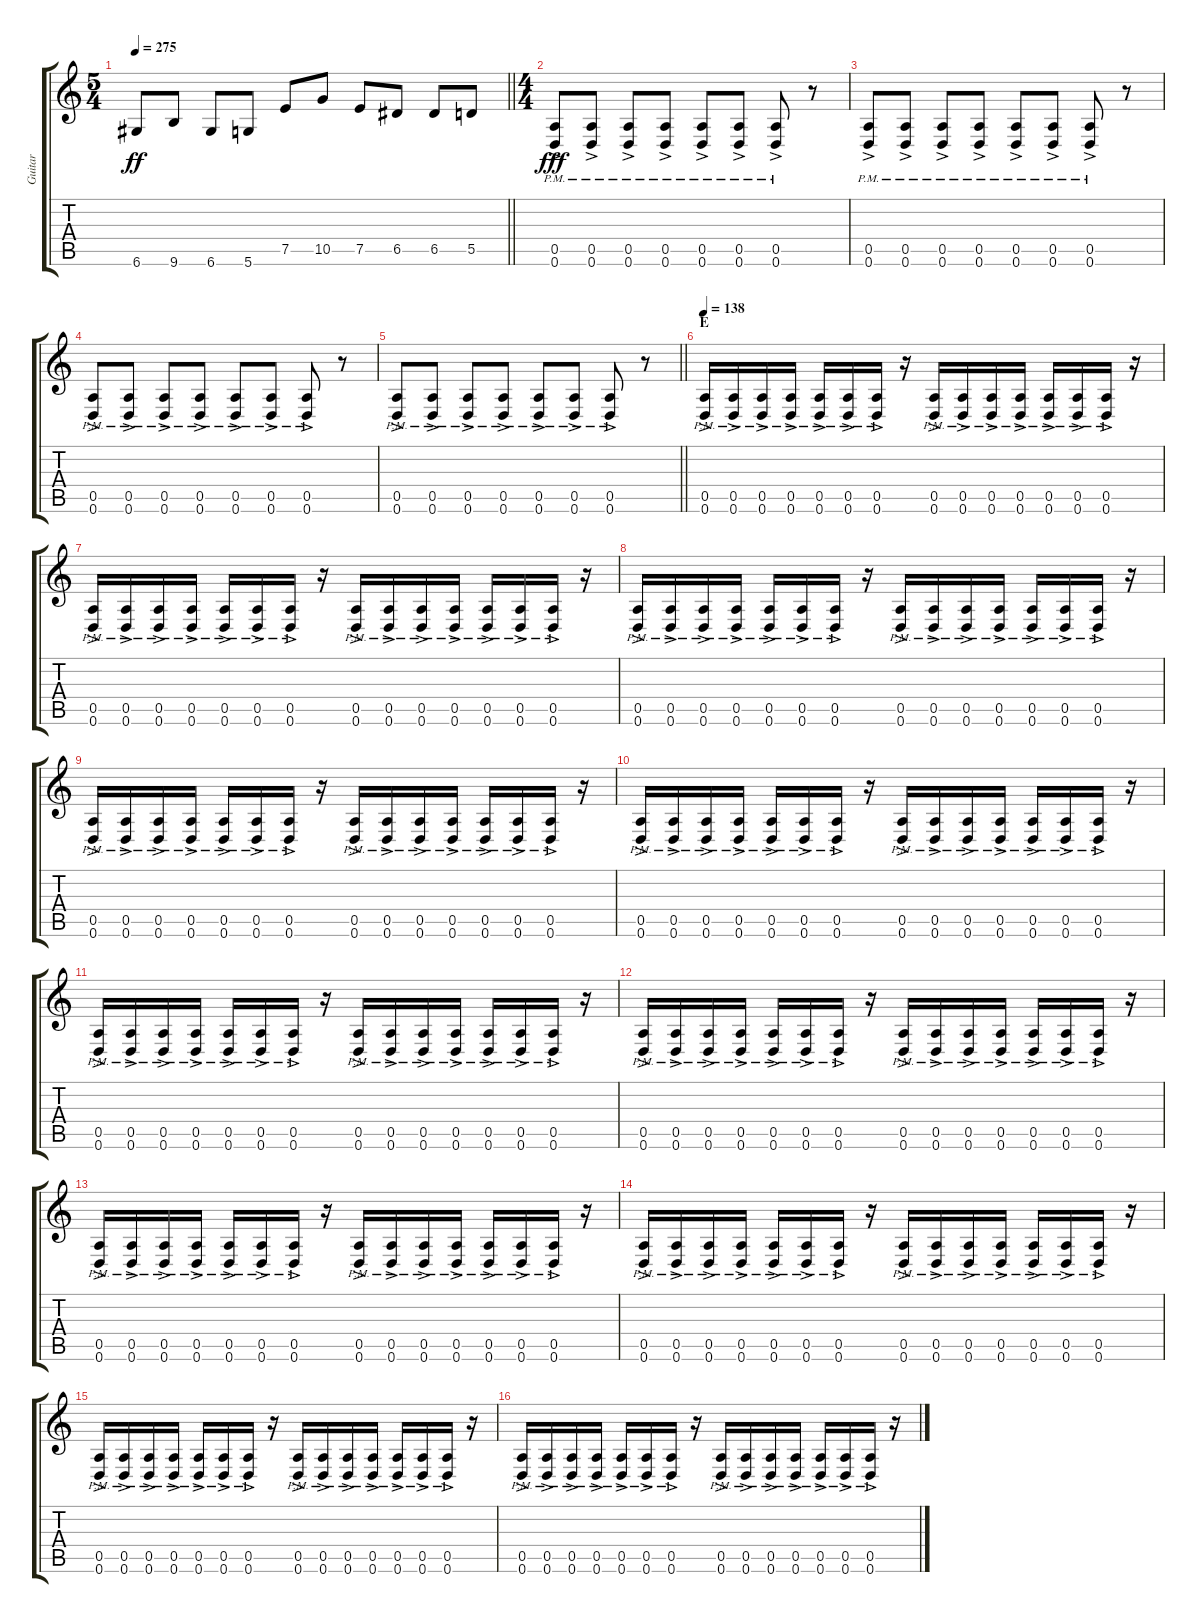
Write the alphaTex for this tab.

\track ("Guitar" "Guitar") {instrument distortionguitar}
\staff {score tabs}
\tuning (E4 B3 G3 D3 A2 D2) {hide}
\ts (5 4)
\tempo 275
\clef g2
\barLineRight lightlight
\ks c
6.6.8{dy ff} 9.6.8 6.6.8 5.6.8 7.5.8 10.5.8 7.5.8 6.5.8 6.5.8 5.5.8 |
\ts (4 4)
\section ("" "")
(0.5{ac pm} 0.6{ac pm}).8{dy fff} (0.5{ac pm} 0.6{ac pm}).8 (0.5{ac pm} 0.6{ac pm}).8 (0.5{ac pm} 0.6{ac pm}).8 (0.5{ac pm} 0.6{ac pm}).8 (0.5{ac pm} 0.6{ac pm}).8 (0.5{ac pm} 0.6{ac pm}).8 r.8 |
(0.5{ac pm} 0.6{ac pm}).8 (0.5{ac pm} 0.6{ac pm}).8 (0.5{ac pm} 0.6{ac pm}).8 (0.5{ac pm} 0.6{ac pm}).8 (0.5{ac pm} 0.6{ac pm}).8 (0.5{ac pm} 0.6{ac pm}).8 (0.5{ac pm} 0.6{ac pm}).8 r.8 |
(0.5{ac pm} 0.6{ac pm}).8 (0.5{ac pm} 0.6{ac pm}).8 (0.5{ac pm} 0.6{ac pm}).8 (0.5{ac pm} 0.6{ac pm}).8 (0.5{ac pm} 0.6{ac pm}).8 (0.5{ac pm} 0.6{ac pm}).8 (0.5{ac pm} 0.6{ac pm}).8 r.8 |
\barLineRight lightlight
(0.5{ac pm} 0.6{ac pm}).8 (0.5{ac pm} 0.6{ac pm}).8 (0.5{ac pm} 0.6{ac pm}).8 (0.5{ac pm} 0.6{ac pm}).8 (0.5{ac pm} 0.6{ac pm}).8 (0.5{ac pm} 0.6{ac pm}).8 (0.5{ac pm} 0.6{ac pm}).8 r.8 |
\section ("" "E")
\tempo 138
(0.5{ac pm} 0.6{ac pm}).16 (0.5{ac pm} 0.6{ac pm}).16 (0.5{ac pm} 0.6{ac pm}).16 (0.5{ac pm} 0.6{ac pm}).16 (0.5{ac pm} 0.6{ac pm}).16 (0.5{ac pm} 0.6{ac pm}).16 (0.5{ac pm} 0.6{ac pm}).16 r.16 (0.5{ac pm} 0.6{ac pm}).16 (0.5{ac pm} 0.6{ac pm}).16 (0.5{ac pm} 0.6{ac pm}).16 (0.5{ac pm} 0.6{ac pm}).16 (0.5{ac pm} 0.6{ac pm}).16 (0.5{ac pm} 0.6{ac pm}).16 (0.5{ac pm} 0.6{ac pm}).16 r.16 |
(0.5{ac pm} 0.6{ac pm}).16 (0.5{ac pm} 0.6{ac pm}).16 (0.5{ac pm} 0.6{ac pm}).16 (0.5{ac pm} 0.6{ac pm}).16 (0.5{ac pm} 0.6{ac pm}).16 (0.5{ac pm} 0.6{ac pm}).16 (0.5{ac pm} 0.6{ac pm}).16 r.16 (0.5{ac pm} 0.6{ac pm}).16 (0.5{ac pm} 0.6{ac pm}).16 (0.5{ac pm} 0.6{ac pm}).16 (0.5{ac pm} 0.6{ac pm}).16 (0.5{ac pm} 0.6{ac pm}).16 (0.5{ac pm} 0.6{ac pm}).16 (0.5{ac pm} 0.6{ac pm}).16 r.16 |
(0.5{ac pm} 0.6{ac pm}).16 (0.5{ac pm} 0.6{ac pm}).16 (0.5{ac pm} 0.6{ac pm}).16 (0.5{ac pm} 0.6{ac pm}).16 (0.5{ac pm} 0.6{ac pm}).16 (0.5{ac pm} 0.6{ac pm}).16 (0.5{ac pm} 0.6{ac pm}).16 r.16 (0.5{ac pm} 0.6{ac pm}).16 (0.5{ac pm} 0.6{ac pm}).16 (0.5{ac pm} 0.6{ac pm}).16 (0.5{ac pm} 0.6{ac pm}).16 (0.5{ac pm} 0.6{ac pm}).16 (0.5{ac pm} 0.6{ac pm}).16 (0.5{ac pm} 0.6{ac pm}).16 r.16 |
(0.5{ac pm} 0.6{ac pm}).16 (0.5{ac pm} 0.6{ac pm}).16 (0.5{ac pm} 0.6{ac pm}).16 (0.5{ac pm} 0.6{ac pm}).16 (0.5{ac pm} 0.6{ac pm}).16 (0.5{ac pm} 0.6{ac pm}).16 (0.5{ac pm} 0.6{ac pm}).16 r.16 (0.5{ac pm} 0.6{ac pm}).16 (0.5{ac pm} 0.6{ac pm}).16 (0.5{ac pm} 0.6{ac pm}).16 (0.5{ac pm} 0.6{ac pm}).16 (0.5{ac pm} 0.6{ac pm}).16 (0.5{ac pm} 0.6{ac pm}).16 (0.5{ac pm} 0.6{ac pm}).16 r.16 |
(0.5{ac pm} 0.6{ac pm}).16 (0.5{ac pm} 0.6{ac pm}).16 (0.5{ac pm} 0.6{ac pm}).16 (0.5{ac pm} 0.6{ac pm}).16 (0.5{ac pm} 0.6{ac pm}).16 (0.5{ac pm} 0.6{ac pm}).16 (0.5{ac pm} 0.6{ac pm}).16 r.16 (0.5{ac pm} 0.6{ac pm}).16 (0.5{ac pm} 0.6{ac pm}).16 (0.5{ac pm} 0.6{ac pm}).16 (0.5{ac pm} 0.6{ac pm}).16 (0.5{ac pm} 0.6{ac pm}).16 (0.5{ac pm} 0.6{ac pm}).16 (0.5{ac pm} 0.6{ac pm}).16 r.16 |
(0.5{ac pm} 0.6{ac pm}).16 (0.5{ac pm} 0.6{ac pm}).16 (0.5{ac pm} 0.6{ac pm}).16 (0.5{ac pm} 0.6{ac pm}).16 (0.5{ac pm} 0.6{ac pm}).16 (0.5{ac pm} 0.6{ac pm}).16 (0.5{ac pm} 0.6{ac pm}).16 r.16 (0.5{ac pm} 0.6{ac pm}).16 (0.5{ac pm} 0.6{ac pm}).16 (0.5{ac pm} 0.6{ac pm}).16 (0.5{ac pm} 0.6{ac pm}).16 (0.5{ac pm} 0.6{ac pm}).16 (0.5{ac pm} 0.6{ac pm}).16 (0.5{ac pm} 0.6{ac pm}).16 r.16 |
(0.5{ac pm} 0.6{ac pm}).16 (0.5{ac pm} 0.6{ac pm}).16 (0.5{ac pm} 0.6{ac pm}).16 (0.5{ac pm} 0.6{ac pm}).16 (0.5{ac pm} 0.6{ac pm}).16 (0.5{ac pm} 0.6{ac pm}).16 (0.5{ac pm} 0.6{ac pm}).16 r.16 (0.5{ac pm} 0.6{ac pm}).16 (0.5{ac pm} 0.6{ac pm}).16 (0.5{ac pm} 0.6{ac pm}).16 (0.5{ac pm} 0.6{ac pm}).16 (0.5{ac pm} 0.6{ac pm}).16 (0.5{ac pm} 0.6{ac pm}).16 (0.5{ac pm} 0.6{ac pm}).16 r.16 |
(0.5{ac pm} 0.6{ac pm}).16 (0.5{ac pm} 0.6{ac pm}).16 (0.5{ac pm} 0.6{ac pm}).16 (0.5{ac pm} 0.6{ac pm}).16 (0.5{ac pm} 0.6{ac pm}).16 (0.5{ac pm} 0.6{ac pm}).16 (0.5{ac pm} 0.6{ac pm}).16 r.16 (0.5{ac pm} 0.6{ac pm}).16 (0.5{ac pm} 0.6{ac pm}).16 (0.5{ac pm} 0.6{ac pm}).16 (0.5{ac pm} 0.6{ac pm}).16 (0.5{ac pm} 0.6{ac pm}).16 (0.5{ac pm} 0.6{ac pm}).16 (0.5{ac pm} 0.6{ac pm}).16 r.16 |
(0.5{ac pm} 0.6{ac pm}).16 (0.5{ac pm} 0.6{ac pm}).16 (0.5{ac pm} 0.6{ac pm}).16 (0.5{ac pm} 0.6{ac pm}).16 (0.5{ac pm} 0.6{ac pm}).16 (0.5{ac pm} 0.6{ac pm}).16 (0.5{ac pm} 0.6{ac pm}).16 r.16 (0.5{ac pm} 0.6{ac pm}).16 (0.5{ac pm} 0.6{ac pm}).16 (0.5{ac pm} 0.6{ac pm}).16 (0.5{ac pm} 0.6{ac pm}).16 (0.5{ac pm} 0.6{ac pm}).16 (0.5{ac pm} 0.6{ac pm}).16 (0.5{ac pm} 0.6{ac pm}).16 r.16 |
(0.5{ac pm} 0.6{ac pm}).16 (0.5{ac pm} 0.6{ac pm}).16 (0.5{ac pm} 0.6{ac pm}).16 (0.5{ac pm} 0.6{ac pm}).16 (0.5{ac pm} 0.6{ac pm}).16 (0.5{ac pm} 0.6{ac pm}).16 (0.5{ac pm} 0.6{ac pm}).16 r.16 (0.5{ac pm} 0.6{ac pm}).16 (0.5{ac pm} 0.6{ac pm}).16 (0.5{ac pm} 0.6{ac pm}).16 (0.5{ac pm} 0.6{ac pm}).16 (0.5{ac pm} 0.6{ac pm}).16 (0.5{ac pm} 0.6{ac pm}).16 (0.5{ac pm} 0.6{ac pm}).16 r.16 |
(0.5{ac pm} 0.6{ac pm}).16 (0.5{ac pm} 0.6{ac pm}).16 (0.5{ac pm} 0.6{ac pm}).16 (0.5{ac pm} 0.6{ac pm}).16 (0.5{ac pm} 0.6{ac pm}).16 (0.5{ac pm} 0.6{ac pm}).16 (0.5{ac pm} 0.6{ac pm}).16 r.16 (0.5{ac pm} 0.6{ac pm}).16 (0.5{ac pm} 0.6{ac pm}).16 (0.5{ac pm} 0.6{ac pm}).16 (0.5{ac pm} 0.6{ac pm}).16 (0.5{ac pm} 0.6{ac pm}).16 (0.5{ac pm} 0.6{ac pm}).16 (0.5{ac pm} 0.6{ac pm}).16 r.16
